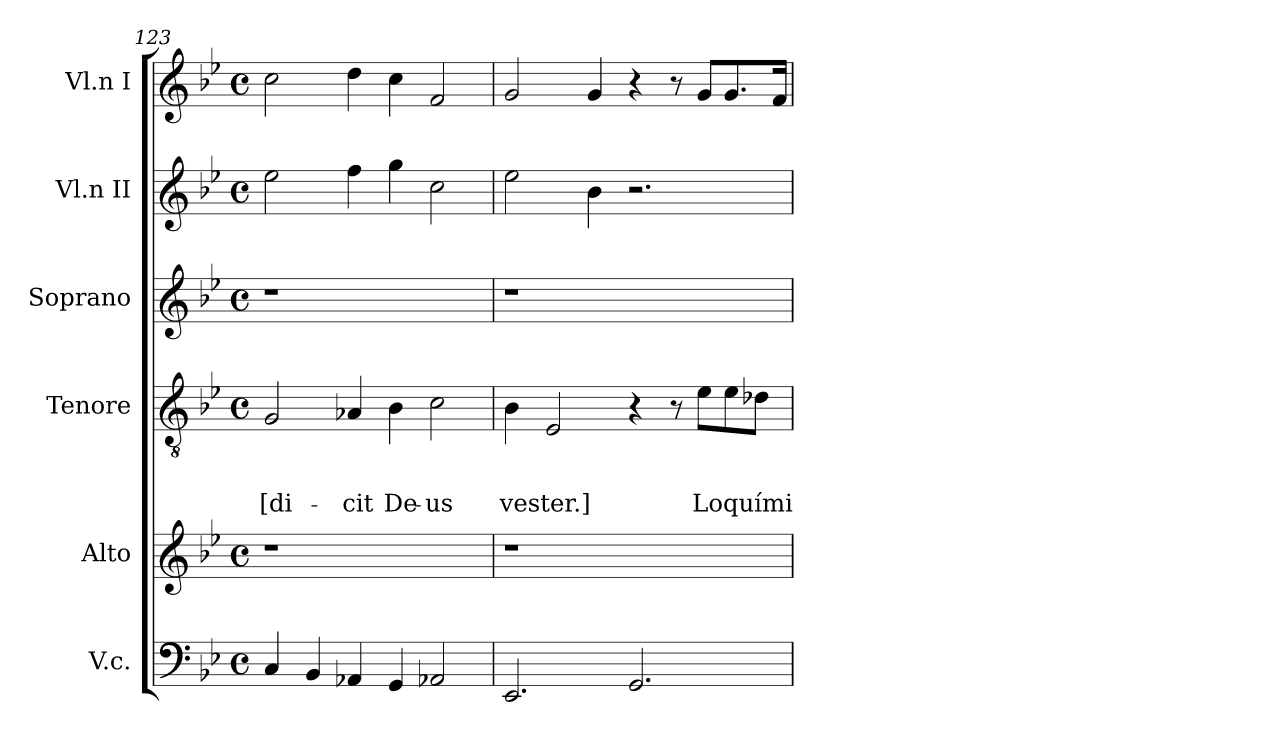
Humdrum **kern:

**kern	**kern	**kern	**text	**text	**text	**kern	**kern	**kern
*part6	*part5	*part4	*part4	*part4	*part4	*part3	*part2	*part1
*staff6	*staff5	*staff4	*staff4	*staff4	*staff4	*staff3	*staff2	*staff1
*I"V.c.	*I"Alto	*I"Tenore	*	*	*	*I"Soprano	*I"Vl.n II	*I"Vl.n I
*I'V.c.	*I'Alto	*I'Tenore	*	*	*	*I'Soprano	*I'Vl.n II	*I'Vl.n I
*clefF4	*clefG2	*clefGv2	*	*	*	*clefG2	*clefG2	*clefG2
*k[b-e-]	*k[b-e-]	*k[b-e-]	*	*	*	*k[b-e-]	*k[b-e-]	*k[b-e-]
*B-:	*B-:	*B-:	*	*	*	*B-:	*B-:	*B-:
*M4/4	*M4/4	*M4/4	*	*	*	*M4/4	*M4/4	*M4/4
*met(c)	*met(c)	*met(c)	*	*	*	*met(c)	*met(c)	*met(c)
=123	=123	=123	=123	=123	=123	=123	=123	=123
!	!	!	!	!	!LO:LY:b	!	!	!
4C/	1r	2G/	.	.	[di-	1r	2ee-\	2cc\
4BB-/	.	.	.	.	.	.	.	.
!	!	!	!	!	!LO:LY:b	!	!	!
4AA-X/	.	4A-X/	.	.	-cit	.	4ff\	4dd\
!	!	!	!	!	!LO:LY:b	!	!	!
4GG/	.	4B-\	.	.	De-	.	4gg\	4cc\
!	!	!	!	!	!LO:LY:b	!	!	!
2AA-X/	2ryy	2c\	.	.	-us	2ryy	2cc\	2f/
=124	=124	=124	=124	=124	=124	=124	=124	=124
!	!	!	!	!	!LO:LY:b	!	!	!
2.EE-/	1r	4B-\	.	.	vester.]	1r	2ee-\	2g/
.	.	2E-/	.	.	.	.	.	.
.	.	.	.	.	.	.	4b-\	4g/
2.GG/	.	4r	.	.	.	.	2.r	4r
.	2ryy	8r	.	.	.	2ryy	.	8r
!	!	!	!	!	!LO:LY:b	!	!	!
.	.	8e-\L	.	.	Loquími-	.	.	8g/L
.	.	8e-\	.	.	.	.	.	8.g/
.	.	8d-X\J	.	.	.	.	.	.
.	.	.	.	.	.	.	.	16f/Jk
=	=	=	=	=	=	=	=	=
*-	*-	*-	*-	*-	*-	*-	*-	*-
